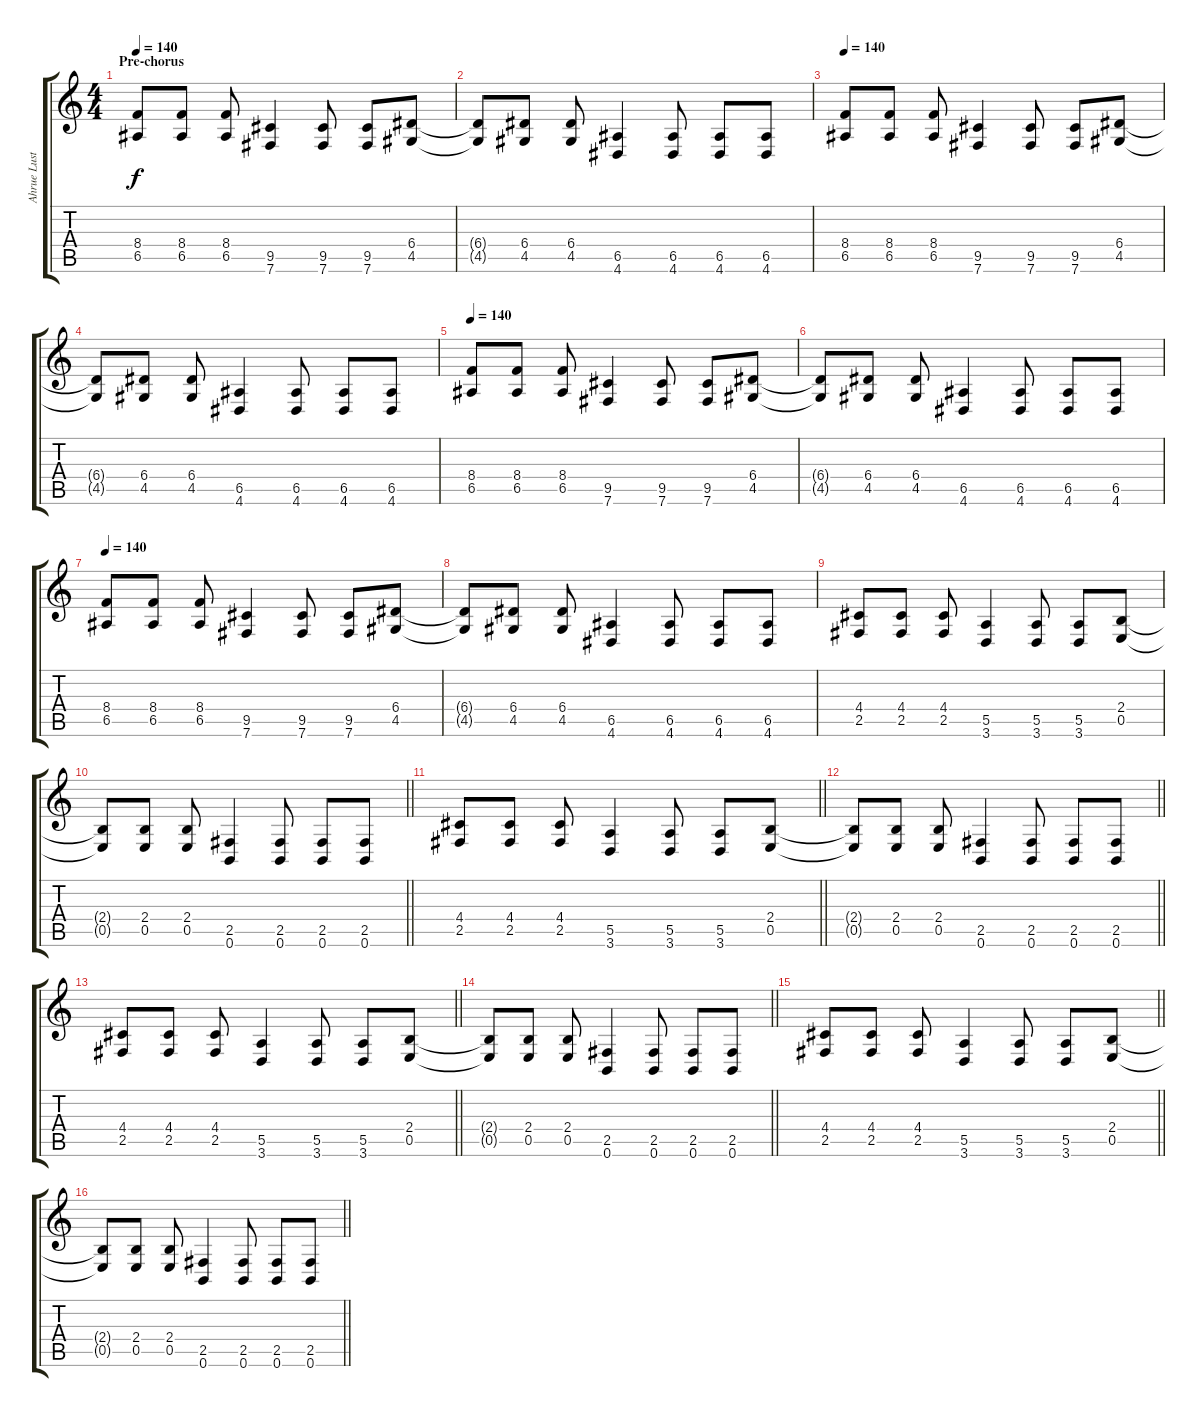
\track ("Ahrue Luster" "Ahrue Lust") {instrument distortionguitar}
\staff {score tabs}
\tuning (B3 Gb3 D3 A2 E2 B1) {hide}
\ts (4 4)
\section ("" "Pre-chorus")
\tempo 140
\clef g2
\ks c
(8.4 6.5).8{dy f} (8.4 6.5).8 (8.4 6.5).8 (9.5 7.6).4 (9.5 7.6).8 (9.5 7.6).8 (6.4 4.5).8 |
(6.4{t} 4.5{t}).8 (6.4 4.5).8 (6.4 4.5).8 (6.5 4.6).4 (6.5 4.6).8 (6.5 4.6).8 (6.5 4.6).8 |
\tempo 140
(8.4 6.5).8 (8.4 6.5).8 (8.4 6.5).8 (9.5 7.6).4 (9.5 7.6).8 (9.5 7.6).8 (6.4 4.5).8 |
(6.4{t} 4.5{t}).8 (6.4 4.5).8 (6.4 4.5).8 (6.5 4.6).4 (6.5 4.6).8 (6.5 4.6).8 (6.5 4.6).8 |
\tempo 140
(8.4 6.5).8 (8.4 6.5).8 (8.4 6.5).8 (9.5 7.6).4 (9.5 7.6).8 (9.5 7.6).8 (6.4 4.5).8 |
(6.4{t} 4.5{t}).8 (6.4 4.5).8 (6.4 4.5).8 (6.5 4.6).4 (6.5 4.6).8 (6.5 4.6).8 (6.5 4.6).8 |
\tempo 140
(8.4 6.5).8 (8.4 6.5).8 (8.4 6.5).8 (9.5 7.6).4 (9.5 7.6).8 (9.5 7.6).8 (6.4 4.5).8 |
(6.4{t} 4.5{t}).8 (6.4 4.5).8 (6.4 4.5).8 (6.5 4.6).4 (6.5 4.6).8 (6.5 4.6).8 (6.5 4.6).8 |
(4.4 2.5).8 (4.4 2.5).8 (4.4 2.5).8 (5.5 3.6).4 (5.5 3.6).8 (5.5 3.6).8 (2.4 0.5).8 |
\barLineRight lightlight
(2.4{t} 0.5{t}).8 (2.4 0.5).8 (2.4 0.5).8 (2.5 0.6).4 (2.5 0.6).8 (2.5 0.6).8 (2.5 0.6).8 |
\barLineRight lightlight
(4.4 2.5).8 (4.4 2.5).8 (4.4 2.5).8 (5.5 3.6).4 (5.5 3.6).8 (5.5 3.6).8 (2.4 0.5).8 |
\barLineRight lightlight
(2.4{t} 0.5{t}).8 (2.4 0.5).8 (2.4 0.5).8 (2.5 0.6).4 (2.5 0.6).8 (2.5 0.6).8 (2.5 0.6).8 |
\barLineRight lightlight
(4.4 2.5).8 (4.4 2.5).8 (4.4 2.5).8 (5.5 3.6).4 (5.5 3.6).8 (5.5 3.6).8 (2.4 0.5).8 |
\barLineRight lightlight
(2.4{t} 0.5{t}).8 (2.4 0.5).8 (2.4 0.5).8 (2.5 0.6).4 (2.5 0.6).8 (2.5 0.6).8 (2.5 0.6).8 |
\barLineRight lightlight
(4.4 2.5).8 (4.4 2.5).8 (4.4 2.5).8 (5.5 3.6).4 (5.5 3.6).8 (5.5 3.6).8 (2.4 0.5).8 |
\barLineRight lightlight
(2.4{t} 0.5{t}).8 (2.4 0.5).8 (2.4 0.5).8 (2.5 0.6).4 (2.5 0.6).8 (2.5 0.6).8 (2.5 0.6).8
